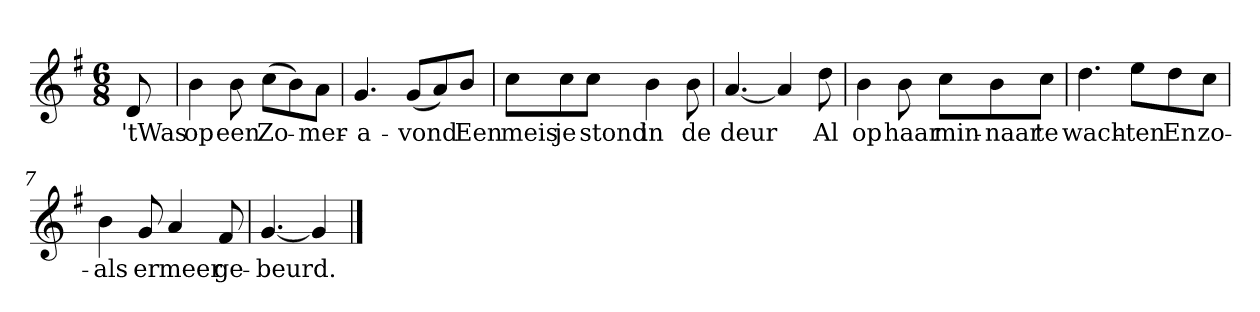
**kern	**text
*part1	*part1
*staff1	*staff1
*clefG2	*
*k[f#]	*
*G:	*
*M6/8	*
*MM120	*
=	=
8d	'tWas
=1	=1
4b	op
8b	een
(8cc\L	Zo-
8b\)	.
8a\J	-mer-
=2	=2
4.g	-a-
(8g/L	-vond
8a/)	.
8b/J	Een
=3	=3
8cc\L	meis
8cc\	je
8cc\J	stond
4b	in
8b	de
=4	=4
[4.a	deur
4a]	.
8dd	Al
=5	=5
4b	op
8b	haar
8cc\L	min-
8b\	-naar
8cc\J	te
=6	=6
4.dd	wach-
8ee\L	-ten
8dd\	En
8cc\J	zo-
=7	=7
4b	-als
8g	er
4a	meer
8f#	ge-
=8	=8
[4.g	-beurd.
4g]	.
==	==
*-	*-
